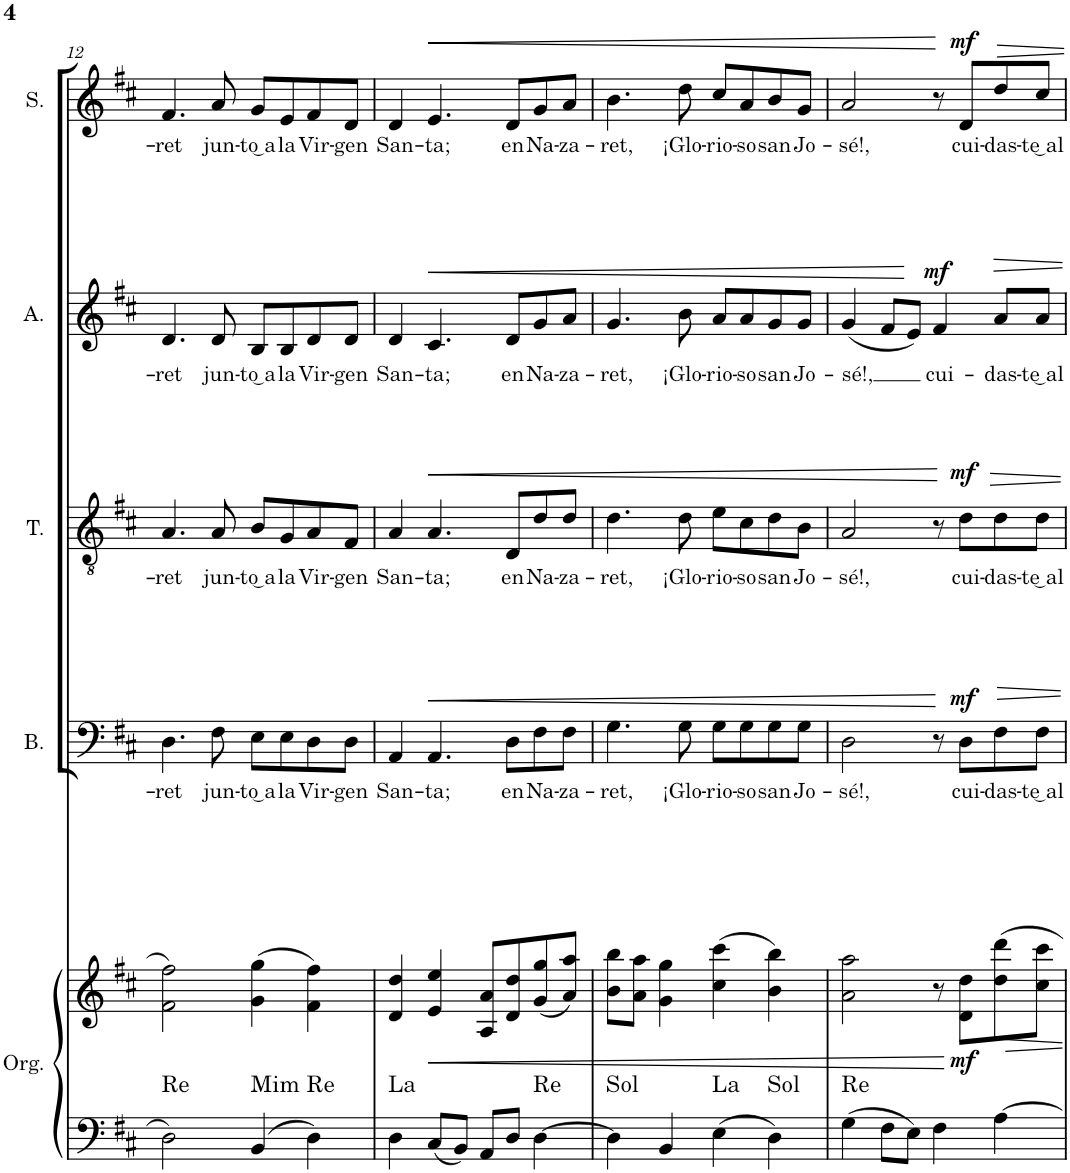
**kern	**kern	**dynam	**harte	**kern	**text	**dynam	**kern	**text	**dynam	**kern	**text	**dynam	**kern	**text	**dynam
*part5	*part5	*part5	*part5	*part4	*part4	*part4	*part3	*part3	*part3	*part2	*part2	*part2	*part1	*part1	*part1
*staff6	*staff5	*staff5/6	*	*staff4	*staff4	*staff4	*staff3	*staff3	*staff3	*staff2	*staff2	*staff2	*staff1	*staff1	*staff1
*I"Órgano	*	*	*	*I"Bajo	*	*	*I"Tenor	*	*	*I"Alto	*	*	*I"Soprano	*	*
*	*	*	*	*I'B.	*	*	*I'T.	*	*	*I'A.	*	*	*I'S.	*	*
!!LO:PB:g=z
*clefF4	*clefG2	*	*	*clefF4	*	*	*clefGv2	*	*	*clefG2	*	*	*clefG2	*	*
*	*	*	*	*	*	*	*Trd4c7	*	*	*Trd1c2	*	*	*	*	*
*k[f#c#]	*k[f#c#]	*	*	*k[f#c#]	*	*	*k[f#c#]	*	*	*k[f#c#]	*	*	*k[f#c#]	*	*
*M4/4	*M4/4	*	*	*M4/4	*	*	*M4/4	*	*	*M4/4	*	*	*M4/4	*	*
=12	=12	=12	=12	=12	=12	=12	=12	=12	=12	=12	=12	=12	=12	=12	=12
!	!	!	!LO:H:kt=Re	!	!LO:LY:b	!	!	!LO:LY:b	!	!	!LO:LY:b	!	!	!LO:LY:b	!
2D\	2f#\ 2ff#\	.	N	4.D\	-ret	.	4.A/	-ret	.	4.d/	-ret	.	4.f#/	-ret	.
!	!	!	!	!	!LO:LY:b	!	!	!LO:LY:b	!	!	!LO:LY:b	!	!	!LO:LY:b	!
.	.	.	.	8F#\	jun-	.	8A/	jun-	.	8d/	jun-	.	8a/	jun-	.
!	!	!	!LO:H:kt=Mim	!	!LO:LY:b	!	!	!LO:LY:b	!	!	!LO:LY:b	!	!	!LO:LY:b	!
4BB/	(4g\ 4gg\	.	N	8E\L	-to͜ a	.	8B/L	-to͜ a	.	8B/L	-to͜ a	.	8g/L	-to͜ a	.
!	!	!	!	!	!LO:LY:b	!	!	!LO:LY:b	!	!	!LO:LY:b	!	!	!LO:LY:b	!
.	.	.	.	8E\	la	.	8G/	la	.	8B/	la	.	8e/	la	.
!	!	!	!LO:H:kt=Re	!	!LO:LY:b	!	!	!LO:LY:b	!	!	!LO:LY:b	!	!	!LO:LY:b	!
4D\	4f#\ 4ff#\)	.	N	8D\	Vir-	.	8A/	Vir-	.	8d/	Vir-	.	8f#/	Vir-	.
!	!	!	!	!	!LO:LY:b	!	!	!LO:LY:b	!	!	!LO:LY:b	!	!	!LO:LY:b	!
.	.	.	.	8D\J	-gen	.	8F#/J	-gen	.	8d/J	-gen	.	8d/J	-gen	.
=13	=13	=13	=13	=13	=13	=13	=13	=13	=13	=13	=13	=13	=13	=13	=13
!	!	!	!LO:H:kt=La	!	!LO:LY:b	!	!	!LO:LY:b	!	!	!LO:LY:b	!	!	!LO:LY:b	!
4D\	4d/ 4dd/	.	N	4AA/	San-	.	4A/	San-	.	4d/	San-	.	4d/	San-	.
!	!	!LO:HP:b	!	!	!LO:LY:b	!LO:HP:b	!	!LO:LY:b	!LO:HP:b	!	!LO:LY:b	!LO:HP:b	!	!LO:LY:b	!LO:HP:b
8C#/L	4e/ 4ee/	<	.	4.AA/	-ta;	<	4.A/	-ta;	<	4.c#/	-ta;	<	4.e/	-ta;	<
8BB/J	.	.	.	.	.	.	.	.	.	.	.	.	.	.	.
8AA/L	8A/ 8a/L	.	.	.	.	.	.	.	.	.	.	.	.	.	.
!	!	!	!	!	!LO:LY:b	!	!	!LO:LY:b	!	!	!LO:LY:b	!	!	!LO:LY:b	!
8D/J	8d/ 8dd/	.	.	8D\L	en	.	8D/L	en	.	8d/L	en	.	8d/L	en	.
!	!	!	!LO:H:kt=Re	!	!LO:LY:b	!	!	!LO:LY:b	!	!	!LO:LY:b	!	!	!LO:LY:b	!
[4D\	(8g/ 8gg/	.	N	8F#\	Na-	.	8d/	Na-	.	8g/	Na-	.	8g/	Na-	.
!	!	!	!	!	!LO:LY:b	!	!	!LO:LY:b	!	!	!LO:LY:b	!	!	!LO:LY:b	!
.	8a/ 8aa/J)	.	.	8F#\J	-za-	.	8d/J	-za-	.	8a/J	-za-	.	8a/J	-za-	.
=14	=14	=14	=14	=14	=14	=14	=14	=14	=14	=14	=14	=14	=14	=14	=14
!	!	!	!LO:H:kt=Sol	!	!LO:LY:b	!	!	!LO:LY:b	!	!	!LO:LY:b	!	!	!LO:LY:b	!
4D\]	8b\ 8bb\L	.	N	4.G\	-ret,	.	4.d\	-ret,	.	4.g/	-ret,	.	4.b\	-ret,	.
.	8a\ 8aa\J	.	.	.	.	.	.	.	.	.	.	.	.	.	.
4BB/	4g\ 4gg\	.	.	.	.	.	.	.	.	.	.	.	.	.	.
!	!	!	!	!	!LO:LY:b	!	!	!LO:LY:b	!	!	!LO:LY:b	!	!	!LO:LY:b	!
.	.	.	.	8G\	¡Glo-	.	8d\	¡Glo-	.	8b\	¡Glo-	.	8dd\	¡Glo-	.
!	!	!	!LO:H:kt=La	!	!LO:LY:b	!	!	!LO:LY:b	!	!	!LO:LY:b	!	!	!LO:LY:b	!
4E\	(4cc#\ 4ccc#\	.	N	8G\L	-rio-	.	8e\L	-rio-	.	8a/L	-rio-	.	8cc#/L	-rio-	.
!	!	!	!	!	!LO:LY:b	!	!	!LO:LY:b	!	!	!LO:LY:b	!	!	!LO:LY:b	!
.	.	.	.	8G\	-so	.	8c#\	-so	.	8a/	-so	.	8a/	-so	.
!	!	!	!LO:H:kt=Sol	!	!LO:LY:b	!	!	!LO:LY:b	!	!	!LO:LY:b	!	!	!LO:LY:b	!
4D\	4b\ 4bb\)	.	N	8G\	san	.	8d\	san	.	8g/	san	.	8b/	san	.
!	!	!	!	!	!LO:LY:b	!	!	!LO:LY:b	!	!	!LO:LY:b	!	!	!LO:LY:b	!
.	.	.	.	8G\J	Jo-	.	8B\J	Jo-	.	8g/J	Jo-	.	8g/J	Jo-	.
=15	=15	=15	=15	=15	=15	=15	=15	=15	=15	=15	=15	=15	=15	=15	=15
!	!	!	!LO:H:kt=Re	!	!LO:LY:b	!	!	!LO:LY:b	!	!	!LO:LY:b	!	!	!LO:LY:b	!
4G\	2a\ 2aa\	.	N	2D\	-sé!,	.	2A/	-sé!,	.	(4g/	-sé!,	.	2a/	-sé!,	.
8F#\L	.	.	.	.	.	.	.	.	.	8f#/L	.	.	.	.	.
8E\J	.	.	.	.	.	.	.	.	.	8e/J)	.	[	.	.	.
!	!	!	!	!	!	!	!	!	!	!	!LO:LY:b	!LO:DY:a	!	!	!
4F#\	8r	.	.	8r	.	.	8r	.	.	4f#/	cui-	mf	8r	.	.
!	!	!LO:DY:n=1:b	!	!	!LO:LY:b	!LO:DY:n=1:a	!	!LO:LY:b	!LO:DY:n=1:a	!	!	!	!	!LO:LY:b	!LO:DY:n=1:a
.	8d\ 8dd\L	[ mf	.	8D\L	cui-	[ mf	8d\L	cui-	[ mf	.	.	.	8d/L	cui-	[ mf
!	!	!	!	!	!LO:LY:b	!	!	!LO:LY:b	!	!	!LO:LY:b	!	!	!LO:LY:b	!
[4A\	8dd\ 8ddd\	.	.	8F#\	-das-	.	8d\	-das-	.	8a/L	-das-	.	8dd/	-das-	.
!	!	!	!	!	!LO:LY:b	!	!	!LO:LY:b	!	!	!LO:LY:b	!	!	!LO:LY:b	!
.	8cc#\ 8ccc#\J	.	.	8F#\J	-te͜ al	.	8d\J	-te͜ al	.	8a/J	-te͜ al	.	8cc#/J	-te͜ al	.
=	=	=	=	=	=	=	=	=	=	=	=	=	=	=	=
*-	*-	*-	*-	*-	*-	*-	*-	*-	*-	*-	*-	*-	*-	*-	*-
